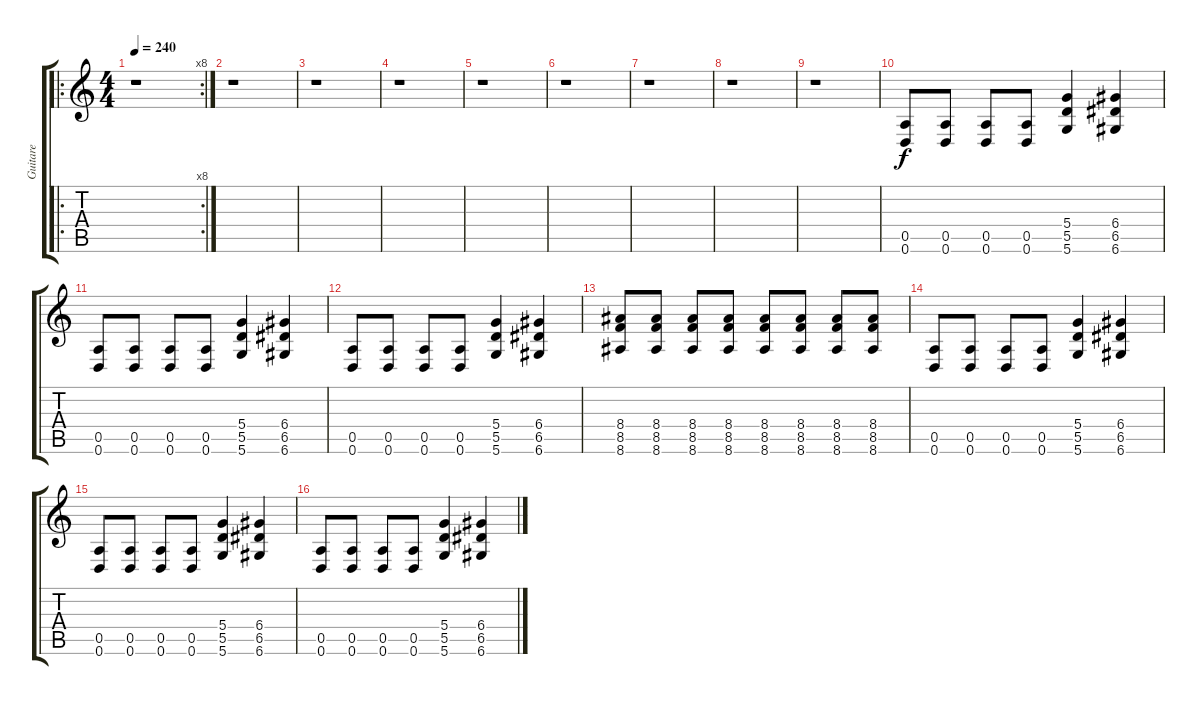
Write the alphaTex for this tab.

\track ("Guitare" "Guitare") {instrument overdrivenguitar}
\staff {score tabs}
\tuning (E4 B3 G3 D3 A2 D2) {hide}
\ro
\rc 8
\ts (4 4)
\tempo 240
\clef g2
\ks c
r.1{dy f instrument overdrivenguitar} |
r.1 |
r.1 |
r.1 |
r.1 |
r.1 |
r.1 |
r.1 |
r.1 |
(0.5 0.6).8 (0.5 0.6).8 (0.5 0.6).8 (0.5 0.6).8 (5.4 5.5 5.6).4 (6.4 6.5 6.6).4 |
(0.5 0.6).8 (0.5 0.6).8 (0.5 0.6).8 (0.5 0.6).8 (5.4 5.5 5.6).4 (6.4 6.5 6.6).4 |
(0.5 0.6).8 (0.5 0.6).8 (0.5 0.6).8 (0.5 0.6).8 (5.4 5.5 5.6).4 (6.4 6.5 6.6).4 |
(8.4 8.5 8.6).8 (8.4 8.5 8.6).8 (8.4 8.5 8.6).8 (8.4 8.5 8.6).8 (8.4 8.5 8.6).8 (8.4 8.5 8.6).8 (8.4 8.5 8.6).8 (8.4 8.5 8.6).8 |
(0.5 0.6).8 (0.5 0.6).8 (0.5 0.6).8 (0.5 0.6).8 (5.4 5.5 5.6).4 (6.4 6.5 6.6).4 |
(0.5 0.6).8 (0.5 0.6).8 (0.5 0.6).8 (0.5 0.6).8 (5.4 5.5 5.6).4 (6.4 6.5 6.6).4 |
(0.5 0.6).8 (0.5 0.6).8 (0.5 0.6).8 (0.5 0.6).8 (5.4 5.5 5.6).4 (6.4 6.5 6.6).4
